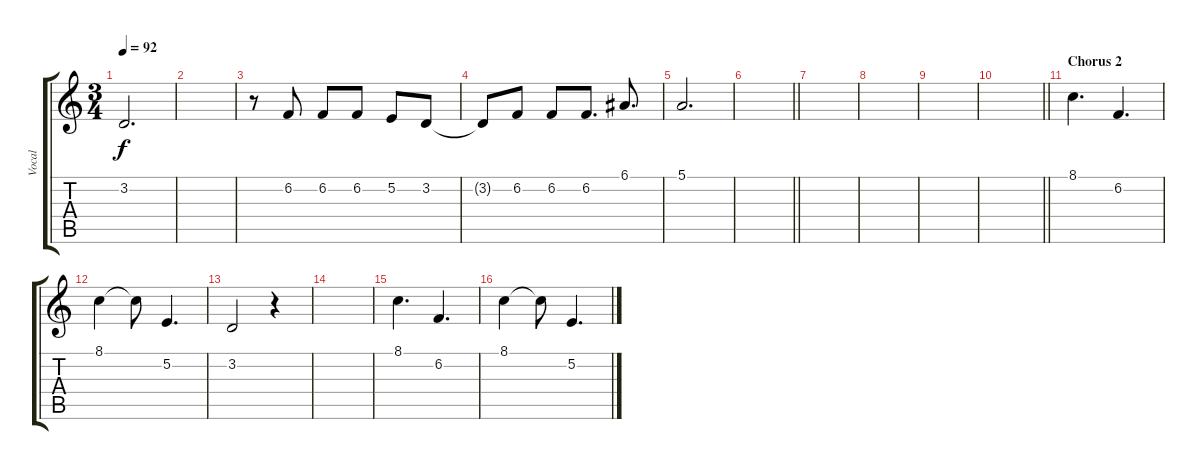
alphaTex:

\track ("Vocal" "Vocal") {instrument violin}
\staff {score tabs}
\tuning (E4 B3 G3 D3 A2 D2) {hide}
\ts (3 4)
\tempo 92
\clef g2
\ks c
3.2.2{d dy f} |
|
r.8 6.2.8 6.2.8 6.2.8 5.2.8 3.2.8 |
3.2{t}.8 6.2.8 6.2.8 6.2.8{d} 6.1.8{d} |
5.1.2{d} |
\barLineRight lightlight
|
|
|
|
\barLineRight lightlight
|
\section ("" "Chorus 2")
8.1.4{d} 6.2.4{d} |
8.1.4 8.1{t}.8 5.2.4{d} |
3.2.2 r.4 |
|
8.1.4{d} 6.2.4{d} |
8.1.4 8.1{t}.8 5.2.4{d}
